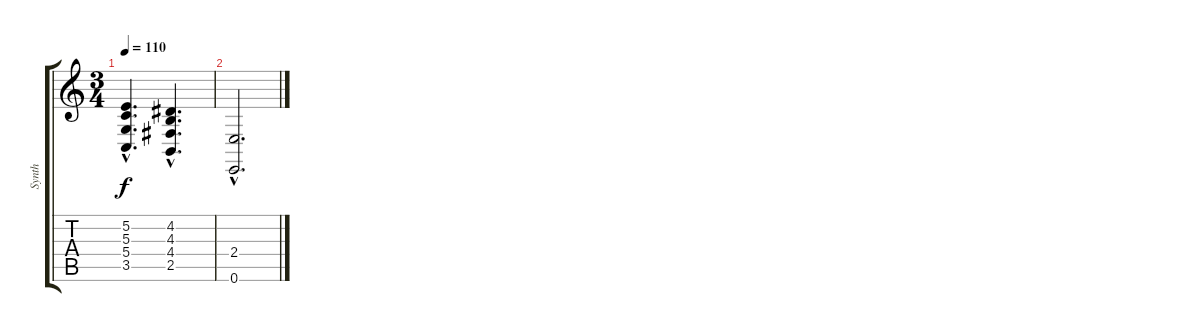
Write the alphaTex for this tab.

\track ("Synth" "Synth") {instrument pad4choir}
\staff {score tabs}
\tuning (E4 B3 G3 D3 A2 E2) {hide}
\ts (3 4)
\tempo 110
\clef g2
\ks c
(5.2{hac} 5.3{hac t} 5.4{hac} 3.5{hac}).4{d dy f} (4.2{hac} 4.3{hac} 4.4{hac} 2.5{hac}).4{d} |
(2.4{hac} 0.6{hac}).2{d volume 0}
